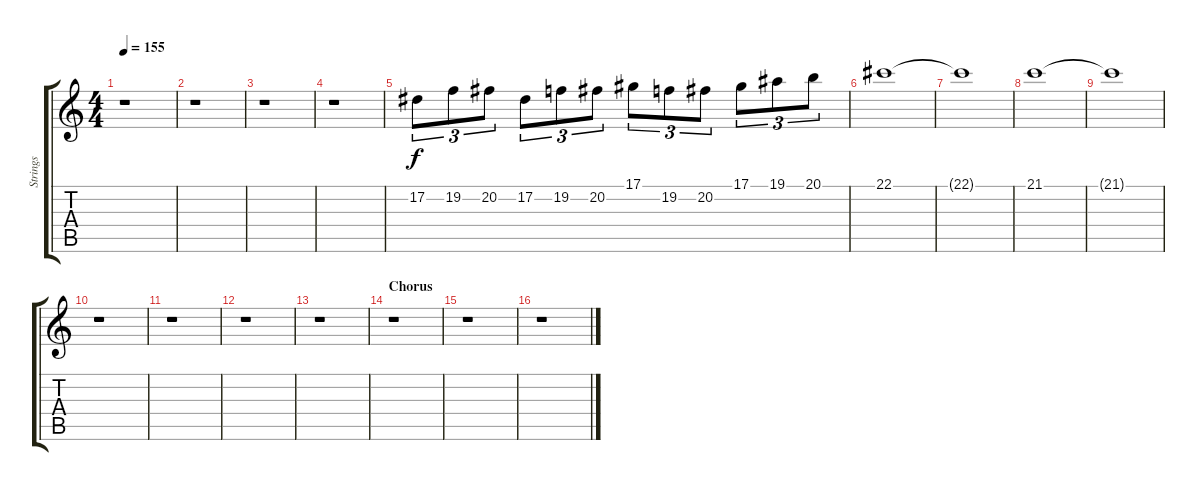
\track ("Strings" "Strings") {instrument tremolostrings}
\staff {score tabs}
\tuning (Eb4 Bb3 Gb3 Db3 Ab2 Eb2) {hide}
\ts (4 4)
\tempo 155
\clef g2
\ks c
r.1{dy f} |
r.1 |
r.1 |
r.1 |
17.2.8{tu (3 2) volume 16} 19.2.8{tu (3 2)} 20.2.8{tu (3 2)} 17.2.8{tu (3 2)} 19.2.8{tu (3 2)} 20.2.8{tu (3 2)} 17.1.8{tu (3 2)} 19.2.8{tu (3 2)} 20.2.8{tu (3 2)} 17.1.8{tu (3 2)} 19.1.8{tu (3 2)} 20.1.8{tu (3 2)} |
22.1.1 |
22.1{t}.1 |
21.1.1 |
21.1{t}.1 |
r.1 |
r.1 |
r.1 |
r.1 |
\section ("" "Chorus")
r.1 |
r.1 |
r.1
